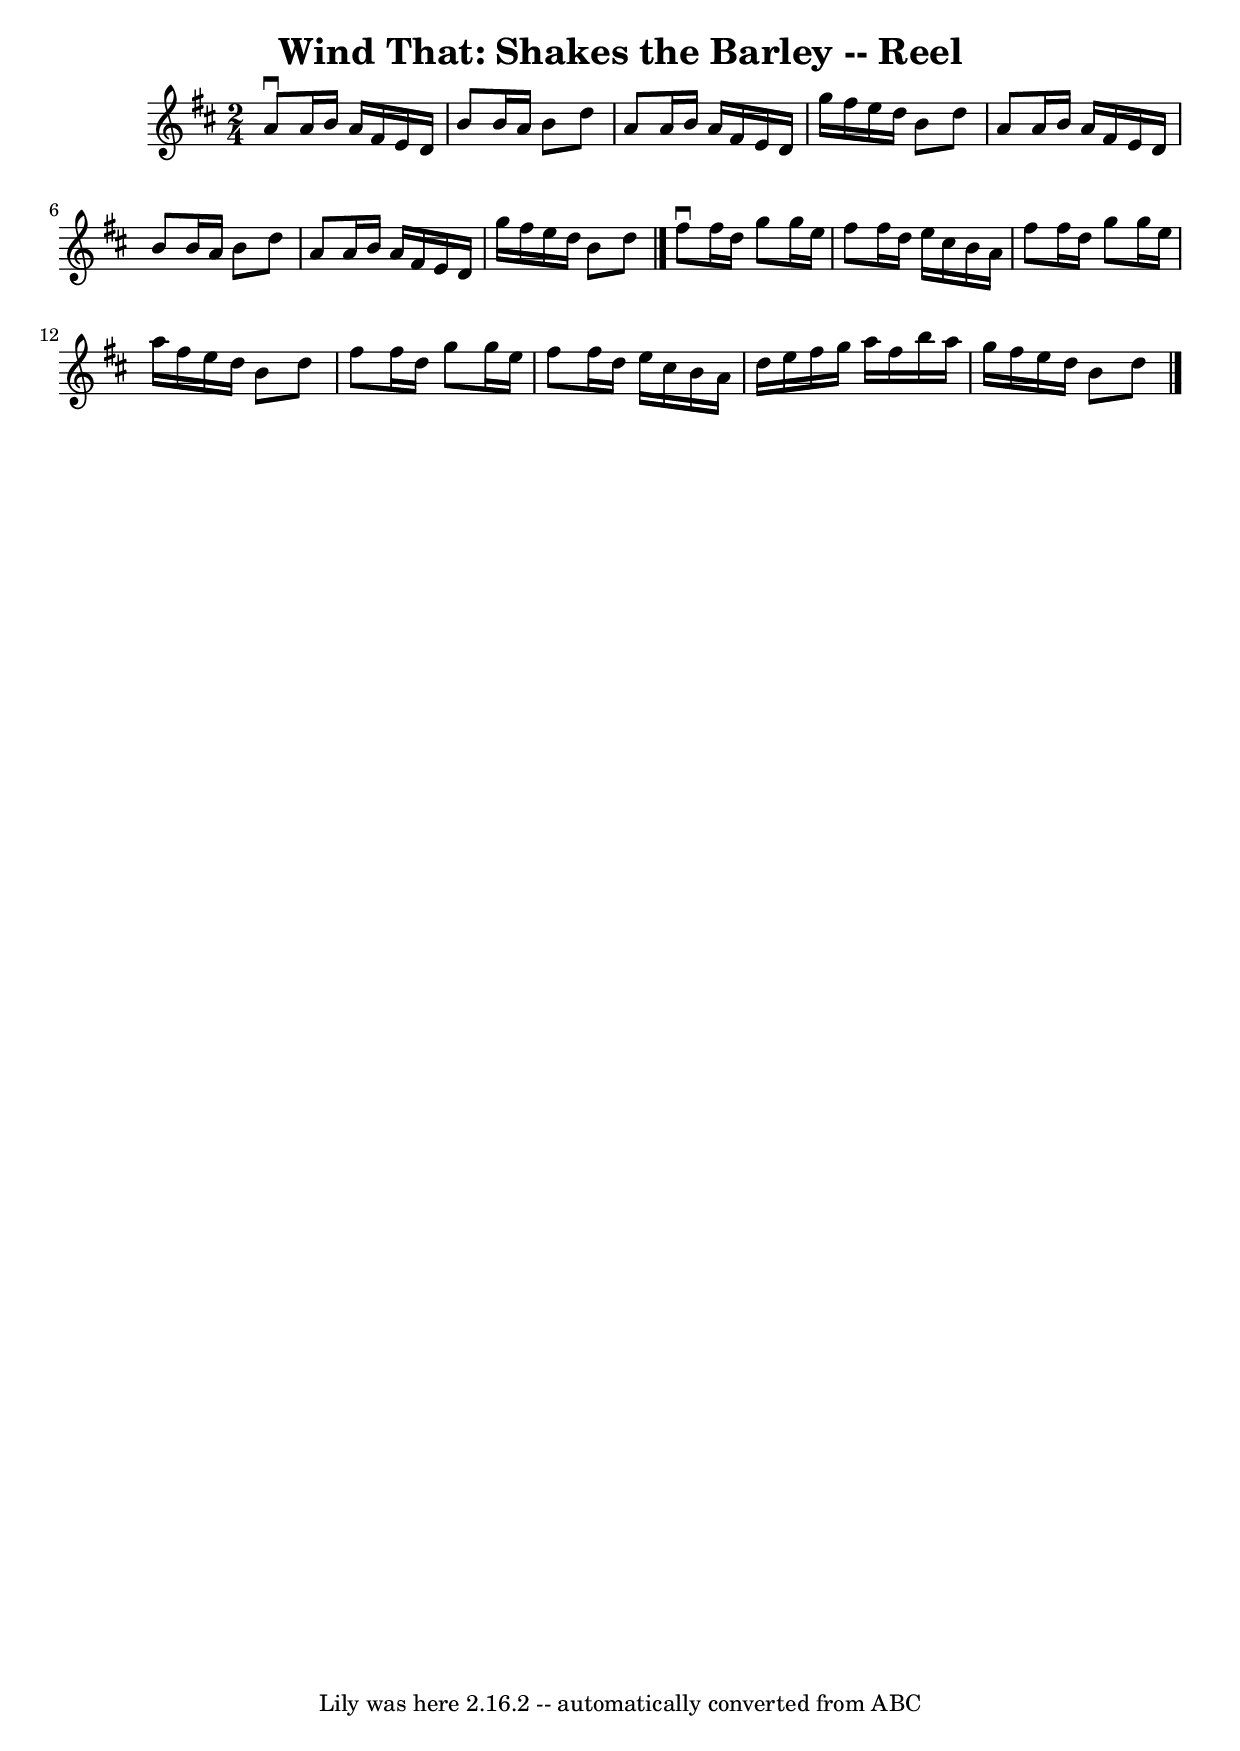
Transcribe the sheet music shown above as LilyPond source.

\version "2.16.2"
\include "Mammoth.ily"
\header {
  %% book = "Ryan's Mammoth Collection"
  crossRefNumber = "1"
  footnotes = "\\\\155"
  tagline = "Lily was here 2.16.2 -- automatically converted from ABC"
  title = "Wind That: Shakes the Barley -- Reel"

}
voicedefault =  {


  \time 2/4 
  \key d \major a'8^\downbow a'16 b'16 a'16 fis'16    
  e'16 d'16    |
  b'8 b'16 a'16 b'8 d''8    |
  a'8 
  a'16 b'16 a'16 fis'16 e'16 d'16    |
  g''16    
  fis''16 e''16 d''16 b'8 d''8    |
  a'8 a'16 b'16    
  a'16 fis'16 e'16 d'16    |
  b'8 b'16 a'16 b'8 d''8 
  |
  a'8 a'16 b'16 a'16 fis'16 e'16 d'16    |
  
  g''16 fis''16 e''16 d''16 b'8 d''8    \bar "|." fis''8 
  ^\downbow fis''16 d''16 g''8 g''16 e''16    |
  fis''8    
  fis''16 d''16 e''16 cis''16 b'16 a'16    |
  fis''8    
  fis''16 d''16 g''8 g''16 e''16    |
  a''16 fis''16    
  e''16 d''16 b'8 d''8    |
  fis''8 fis''16 d''16    
  g''8 g''16 e''16    |
  fis''8 fis''16 d''16 e''16    
  cis''16 b'16 a'16    |
  d''16 e''16 fis''16 g''16    
  a''16 fis''16 b''16 a''16    |
  g''16 fis''16 e''16    
  d''16 b'8 d''8    \bar "|."   

}

\score{
  <<

    \context Staff="default"
    {
      \voicedefault 
      
    }

  >>
  \layout {
    
  }
  \midi {
  }

}
